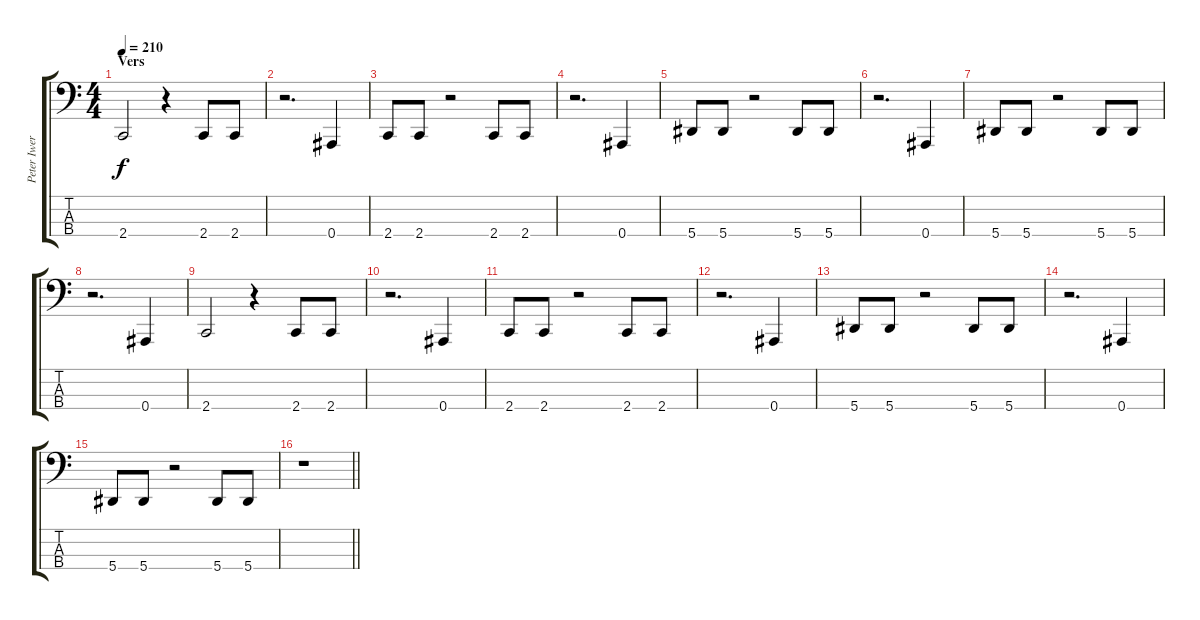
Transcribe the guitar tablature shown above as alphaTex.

\track ("Peter Iwers" "Peter Iwer") {instrument electricbassfinger}
\staff {score tabs}
\tuning (Eb2 Bb1 F1 Bb0) {hide}
\ts (4 4)
\section ("" "Vers")
\tempo 210
\clef f4
\ks c
2.4.2{dy f} r.4 2.4.8 2.4.8 |
r.2{d} 0.4.4 |
2.4.8 2.4.8 r.2 2.4.8 2.4.8 |
r.2{d} 0.4.4 |
5.4.8 5.4.8 r.2 5.4.8 5.4.8 |
r.2{d} 0.4.4 |
5.4.8 5.4.8 r.2 5.4.8 5.4.8 |
r.2{d} 0.4.4 |
2.4.2 r.4 2.4.8 2.4.8 |
r.2{d} 0.4.4 |
2.4.8 2.4.8 r.2 2.4.8 2.4.8 |
r.2{d} 0.4.4 |
5.4.8 5.4.8 r.2 5.4.8 5.4.8 |
r.2{d} 0.4.4 |
5.4.8 5.4.8 r.2 5.4.8 5.4.8 |
\barLineRight lightlight
r.1
